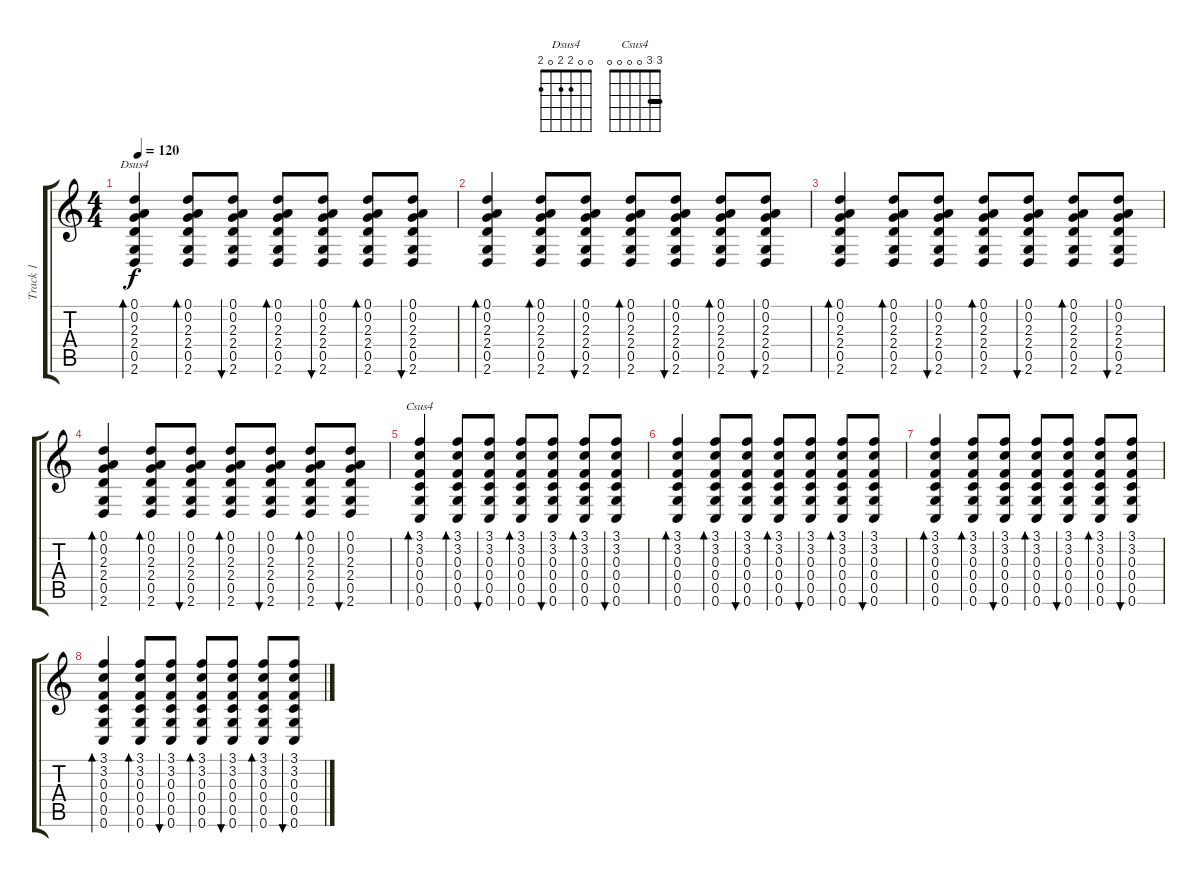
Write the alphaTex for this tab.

\track ("Track 1" "Track 1") {instrument acousticguitarsteel}
\staff {score tabs}
\tuning (D4 A3 F3 C3 G2 C2) {hide}
\chord ("Dsus4" 0 0 2 2 0 2)
\chord ("Csus4" 3 3 0 0 0 0) {barre 3}
\ts (4 4)
\tempo 120
\clef g2
\ks c
(0.1 0.2 2.3 2.4 0.5 2.6).4{bd 60 ch "Dsus4" dy f instrument acousticguitarsteel} (0.1 0.2 2.3 2.4 0.5 2.6).8{bd 60} (0.1 0.2 2.3 2.4 0.5 2.6).8{bu 60} (0.1 0.2 2.3 2.4 0.5 2.6).8{bd 60} (0.1 0.2 2.3 2.4 0.5 2.6).8{bu 60} (0.1 0.2 2.3 2.4 0.5 2.6).8{bd 60} (0.1 0.2 2.3 2.4 0.5 2.6).8{bu 60} |
(0.1 0.2 2.3 2.4 0.5 2.6).4{bd 60} (0.1 0.2 2.3 2.4 0.5 2.6).8{bd 60} (0.1 0.2 2.3 2.4 0.5 2.6).8{bu 60} (0.1 0.2 2.3 2.4 0.5 2.6).8{bd 60} (0.1 0.2 2.3 2.4 0.5 2.6).8{bu 60} (0.1 0.2 2.3 2.4 0.5 2.6).8{bd 60} (0.1 0.2 2.3 2.4 0.5 2.6).8{bu 60} |
(0.1 0.2 2.3 2.4 0.5 2.6).4{bd 60} (0.1 0.2 2.3 2.4 0.5 2.6).8{bd 60} (0.1 0.2 2.3 2.4 0.5 2.6).8{bu 60} (0.1 0.2 2.3 2.4 0.5 2.6).8{bd 60} (0.1 0.2 2.3 2.4 0.5 2.6).8{bu 60} (0.1 0.2 2.3 2.4 0.5 2.6).8{bd 60} (0.1 0.2 2.3 2.4 0.5 2.6).8{bu 60} |
(0.1 0.2 2.3 2.4 0.5 2.6).4{bd 60} (0.1 0.2 2.3 2.4 0.5 2.6).8{bd 60} (0.1 0.2 2.3 2.4 0.5 2.6).8{bu 60} (0.1 0.2 2.3 2.4 0.5 2.6).8{bd 60} (0.1 0.2 2.3 2.4 0.5 2.6).8{bu 60} (0.1 0.2 2.3 2.4 0.5 2.6).8{bd 60} (0.1 0.2 2.3 2.4 0.5 2.6).8{bu 60} |
(3.1 3.2 0.3 0.4 0.5 0.6).4{bd 60 ch "Csus4"} (3.1 3.2 0.3 0.4 0.5 0.6).8{bd 60} (3.1 3.2 0.3 0.4 0.5 0.6).8{bu 60} (3.1 3.2 0.3 0.4 0.5 0.6).8{bd 60} (3.1 3.2 0.3 0.4 0.5 0.6).8{bu 60} (3.1 3.2 0.3 0.4 0.5 0.6).8{bd 60} (3.1 3.2 0.3 0.4 0.5 0.6).8{bu 60} |
(3.1 3.2 0.3 0.4 0.5 0.6).4{bd 60} (3.1 3.2 0.3 0.4 0.5 0.6).8{bd 60} (3.1 3.2 0.3 0.4 0.5 0.6).8{bu 60} (3.1 3.2 0.3 0.4 0.5 0.6).8{bd 60} (3.1 3.2 0.3 0.4 0.5 0.6).8{bu 60} (3.1 3.2 0.3 0.4 0.5 0.6).8{bd 60} (3.1 3.2 0.3 0.4 0.5 0.6).8{bu 60} |
(3.1 3.2 0.3 0.4 0.5 0.6).4{bd 60} (3.1 3.2 0.3 0.4 0.5 0.6).8{bd 60} (3.1 3.2 0.3 0.4 0.5 0.6).8{bu 60} (3.1 3.2 0.3 0.4 0.5 0.6).8{bd 60} (3.1 3.2 0.3 0.4 0.5 0.6).8{bu 60} (3.1 3.2 0.3 0.4 0.5 0.6).8{bd 60} (3.1 3.2 0.3 0.4 0.5 0.6).8{bu 60} |
(3.1 3.2 0.3 0.4 0.5 0.6).4{bd 60} (3.1 3.2 0.3 0.4 0.5 0.6).8{bd 60} (3.1 3.2 0.3 0.4 0.5 0.6).8{bu 60} (3.1 3.2 0.3 0.4 0.5 0.6).8{bd 60} (3.1 3.2 0.3 0.4 0.5 0.6).8{bu 60} (3.1 3.2 0.3 0.4 0.5 0.6).8{bd 60} (3.1 3.2 0.3 0.4 0.5 0.6).8{bu 60}
